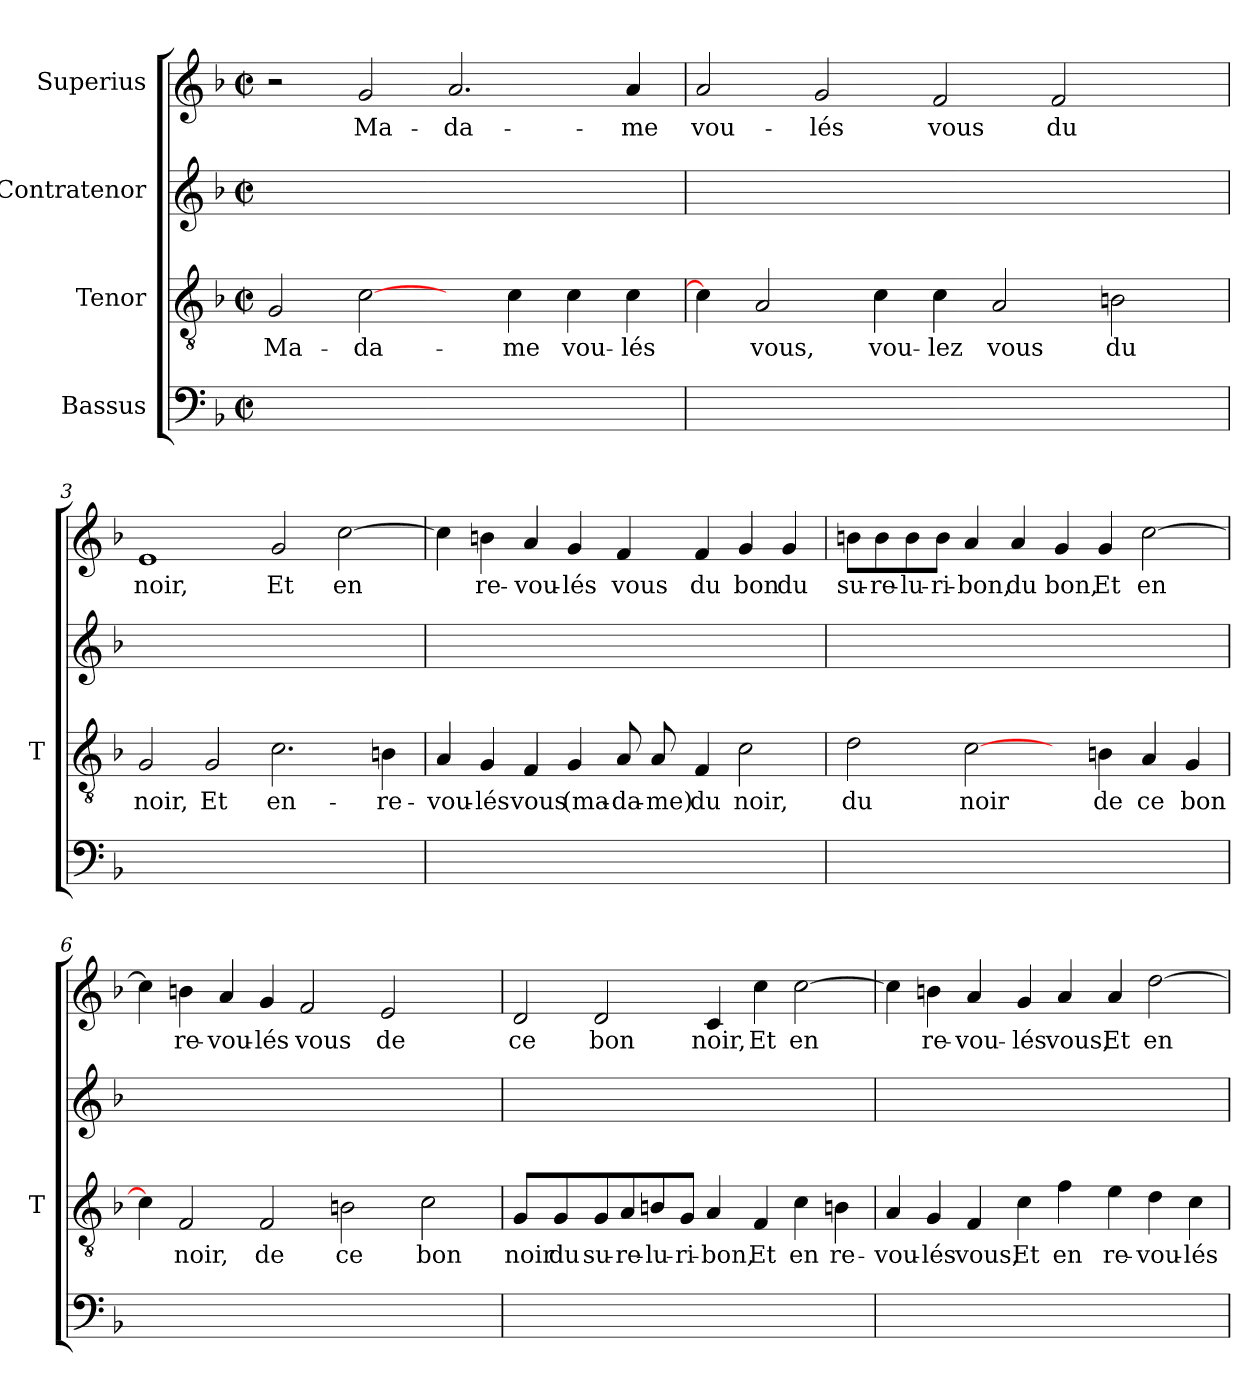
**kern	**kern	**text	**kern	**kern	**text
*part4	*part3	*part3	*part2	*part1	*part1
*staff4	*staff3	*staff3	*staff2	*staff1	*staff1
*I"Bassus	*I"Tenor	*	*I"Contratenor	*I"Superius	*
*	*I'T	*	*	*	*
*clefF4	*clefGv2	*	*clefG2	*clefG2	*
*k[b-]	*k[b-]	*	*k[b-]	*k[b-]	*
*F:	*F:	*	*F:	*F:	*
*M2/2	*M2/2	*	*M2/2	*M2/2	*
*met(c|)	*met(c|)	*	*met(c|)	*met(c|)	*
=1	=1	=1	=1	=1	=1
1ryy	2G	Ma-	1ryy	2r	.
.	[2c	da-	.	2g	Ma-
1ryy	4ryy	.	1ryy	2.a	da-
.	4c	-me	.	.	.
.	4c	vou-	.	.	.
.	4c	-lés	.	4a	-me
=2	=2	=2	=2	=2	=2
1ryy	4c]	.	1ryy	2a	vou-
.	2A	-vous,	.	.	.
.	.	.	.	2g	-lés
.	4c	vou-	.	.	.
1ryy	4c	-lez	1ryy	2f	-vous
.	2A	-vous	.	.	.
.	.	.	.	2f	-du
.	2Bn	-du	.	.	.
4ryy	.	.	4ryy	4ryy	.
=3	=3	=3	=3	=3	=3
1ryy	2G	-noir,	1ryy	1e	-noir,
.	2G	-Et	.	.	.
1ryy	2.c	en-	1ryy	2g	-Et
.	.	.	.	[2cc	-en
.	4Bn	re-	.	.	.
=4	=4	=4	=4	=4	=4
1ryy	4A	vou-	1ryy	4cc]	.
.	4G	-lés	.	4bn	re-
.	4F	-vous	.	4a	vou-
.	4G	(ma-	.	4g	-lés
1ryy	8A	da-	1ryy	4f	-vous
.	8A	-me)	.	.	.
.	4F	-du	.	4f	-du
.	2c	-noir,	.	4g	-bon
.	.	.	.	4g	-du
=5	=5	=5	=5	=5	=5
1ryy	2d	-du	1ryy	8bn	su-
.	.	.	.	8b	re-
.	.	.	.	8b	lu-
.	.	.	.	8bJ	ri-
.	[2c	-noir	.	4a	-bon,
.	.	.	.	4a	-du
1ryy	4ryy	.	1ryy	4g	-bon,
.	4Bn	-de	.	4g	-Et
.	4A	-ce	.	[2cc	-en
.	4G	-bon	.	.	.
!!LO:PB:g=z
=6	=6	=6	=6	=6	=6
1ryy	4c]	.	1ryy	4cc]	.
.	2F	-noir,	.	4bn	re-
.	.	.	.	4a	vou-
.	2F	-de	.	4g	-lés
1ryy	.	.	1ryy	2f	-vous
.	2Bn	-ce	.	.	.
.	.	.	.	2e	-de
.	2c	-bon	.	.	.
4ryy	.	.	4ryy	4ryy	.
=7	=7	=7	=7	=7	=7
1ryy	4G	-noir	1ryy	2d	-ce
.	4G	-du	.	.	.
.	8G	su-	.	2d	-bon
.	8A	re-	.	.	.
.	8Bn	lu-	.	.	.
.	8GJ	ri-	.	.	.
1ryy	4A	-bon,	1ryy	4c	-noir,
.	4F	-Et	.	4cc	-Et
.	4c	-en	.	[2cc	-en
.	4Bn	re-	.	.	.
=8	=8	=8	=8	=8	=8
1ryy	4A	vou-	1ryy	4cc]	.
.	4G	-lés	.	4bn	re-
.	4F	-vous,	.	4a	vou-
.	4c	-Et	.	4g	-lés
1ryy	4f	-en	1ryy	4a	-vous,
.	4e	re-	.	4a	-Et
.	4d	vou-	.	[2dd	-en
.	4c	-lés	.	.	.
=	=	=	=	=	=
*-	*-	*-	*-	*-	*-
